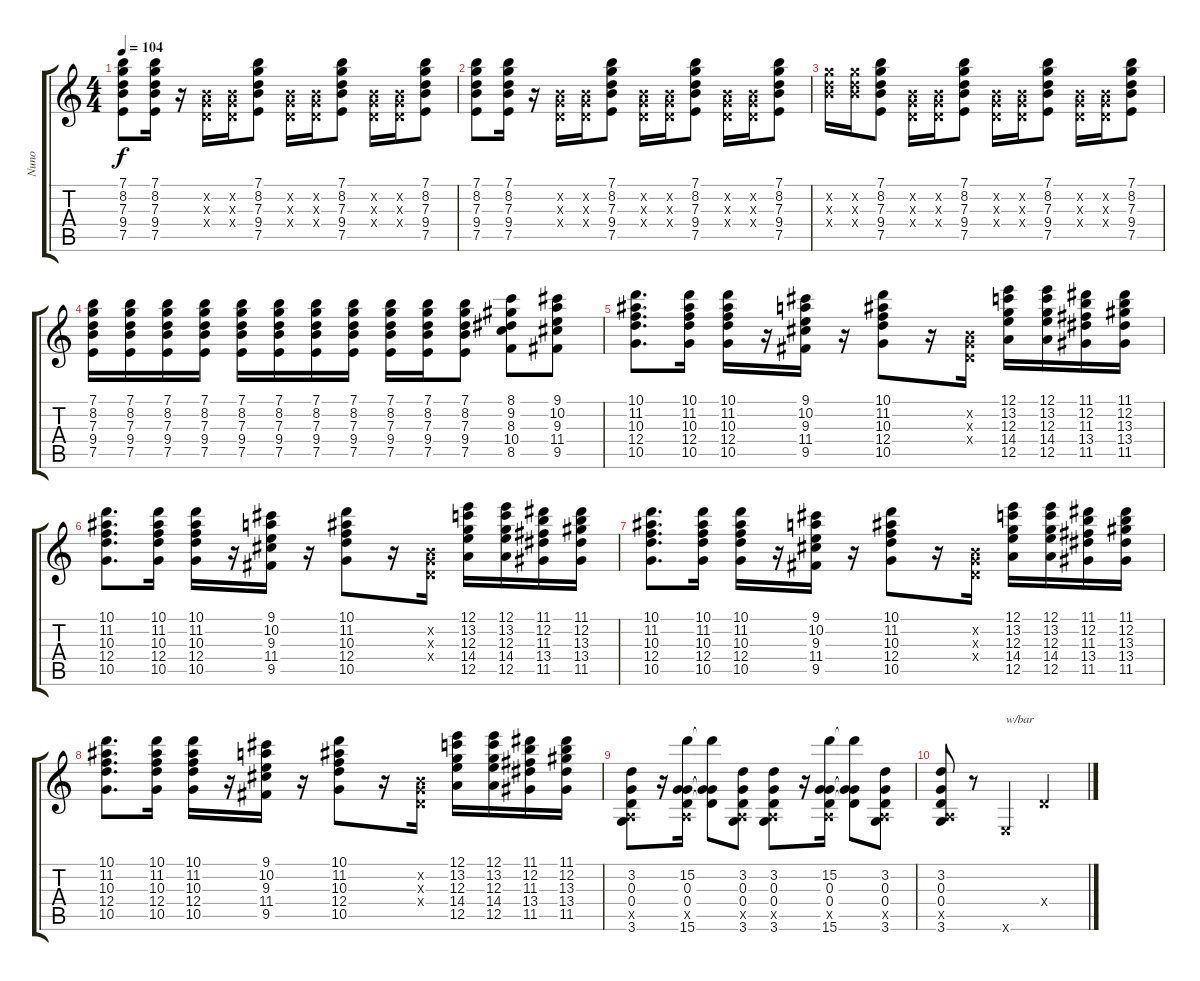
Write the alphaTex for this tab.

\track ("Nuno" "Nuno") {instrument distortionguitar}
\staff {score tabs}
\tuning (E4 B3 G3 D3 A2 E2) {hide}
\ts (4 4)
\tempo 104
\clef g2
\ks c
(7.1 8.2 7.3 9.4 7.5).8{dy f} (7.1 8.2 7.3 9.4 7.5).16 r.16 (0.2{x} 0.3{x} 0.4{x}).16 (0.2{x} 0.3{x} 0.4{x}).16 (7.1 8.2 7.3 9.4 7.5).8 (0.2{x} 0.3{x} 0.4{x}).16 (0.2{x} 0.3{x} 0.4{x}).16 (7.1 8.2 7.3 9.4 7.5).8 (0.2{x} 0.3{x} 0.4{x}).16 (0.2{x} 0.3{x} 0.4{x}).16 (7.1 8.2 7.3 9.4 7.5).8 |
(7.1 8.2 7.3 9.4 7.5).8 (7.1 8.2 7.3 9.4 7.5).16 r.16 (0.2{x} 0.3{x} 0.4{x}).16 (0.2{x} 0.3{x} 0.4{x}).16 (7.1 8.2 7.3 9.4 7.5).8 (0.2{x} 0.3{x} 0.4{x}).16 (0.2{x} 0.3{x} 0.4{x}).16 (7.1 8.2 7.3 9.4 7.5).8 (0.2{x} 0.3{x} 0.4{x}).16 (0.2{x} 0.3{x} 0.4{x}).16 (7.1 8.2 7.3 9.4 7.5).8 |
(8.2{x} 7.3{x} 9.4{x}).16 (8.2{x} 7.3{x} 9.4{x}).16 (7.1 8.2 7.3 9.4 7.5).8 (0.2{x} 0.3{x} 0.4{x}).16 (0.2{x} 0.3{x} 0.4{x}).16 (7.1 8.2 7.3 9.4 7.5).8 (0.2{x} 0.3{x} 0.4{x}).16 (0.2{x} 0.3{x} 0.4{x}).16 (7.1 8.2 7.3 9.4 7.5).8 (0.2{x} 0.3{x} 0.4{x}).16 (0.2{x} 0.3{x} 0.4{x}).16 (7.1 8.2 7.3 9.4 7.5).8 |
(7.1 8.2 7.3 9.4 7.5).16 (7.1 8.2 7.3 9.4 7.5).16 (7.1 8.2 7.3 9.4 7.5).16 (7.1 8.2 7.3 9.4 7.5).16 (7.1 8.2 7.3 9.4 7.5).16 (7.1 8.2 7.3 9.4 7.5).16 (7.1 8.2 7.3 9.4 7.5).16 (7.1 8.2 7.3 9.4 7.5).16 (7.1 8.2 7.3 9.4 7.5).16 (7.1 8.2 7.3 9.4 7.5).16 (7.1 8.2 7.3 9.4 7.5).8 (8.1 9.2 8.3 10.4 8.5).8 (9.1 10.2 9.3 11.4 9.5).8 |
(10.1 11.2 10.3 12.4 10.5).8{d} (10.1 11.2 10.3 12.4 10.5).16 (10.1 11.2 10.3 12.4 10.5).16 r.16 (9.1 10.2 9.3 11.4 9.5).16 r.16 (10.1 11.2 10.3 12.4 10.5).8 r.16 (0.2{x} 0.3{x} 0.4{x}).16 (12.1 13.2 12.3 14.4 12.5).16 (12.1 13.2 12.3 14.4 12.5).16 (11.1 12.2 11.3 13.4 11.5).16 (11.1 12.2 13.3 13.4 11.5).16 |
(10.1 11.2 10.3 12.4 10.5).8{d} (10.1 11.2 10.3 12.4 10.5).16 (10.1 11.2 10.3 12.4 10.5).16 r.16 (9.1 10.2 9.3 11.4 9.5).16 r.16 (10.1 11.2 10.3 12.4 10.5).8 r.16 (0.2{x} 0.3{x} 0.4{x}).16 (12.1 13.2 12.3 14.4 12.5).16 (12.1 13.2 12.3 14.4 12.5).16 (11.1 12.2 11.3 13.4 11.5).16 (11.1 12.2 13.3 13.4 11.5).16 |
(10.1 11.2 10.3 12.4 10.5).8{d} (10.1 11.2 10.3 12.4 10.5).16 (10.1 11.2 10.3 12.4 10.5).16 r.16 (9.1 10.2 9.3 11.4 9.5).16 r.16 (10.1 11.2 10.3 12.4 10.5).8 r.16 (0.2{x} 0.3{x} 0.4{x}).16 (12.1 13.2 12.3 14.4 12.5).16 (12.1 13.2 12.3 14.4 12.5).16 (11.1 12.2 11.3 13.4 11.5).16 (11.1 12.2 13.3 13.4 11.5).16 |
(10.1 11.2 10.3 12.4 10.5).8{d} (10.1 11.2 10.3 12.4 10.5).16 (10.1 11.2 10.3 12.4 10.5).16 r.16 (9.1 10.2 9.3 11.4 9.5).16 r.16 (10.1 11.2 10.3 12.4 10.5).8 r.16 (0.2{x} 0.3{x} 0.4{x}).16 (12.1 13.2 12.3 14.4 12.5).16 (12.1 13.2 12.3 14.4 12.5).16 (11.1 12.2 11.3 13.4 11.5).16 (11.1 12.2 13.3 13.4 11.5).16 |
(3.2 0.3 0.4 0.5{x} 3.6).8 r.16 (15.2 0.3 0.4 0.5{x} 15.6).16 (15.2{t} 0.3{t} 0.4{t} 15.6{t}).8 (3.2 0.3 0.4 0.5{x} 3.6).8 (3.2 0.3 0.4 0.5{x} 3.6).8 r.16 (15.2 0.3 0.4 0.5{x} 15.6).16 (15.2{t} 0.3{t} 0.4{t} 15.6{t}).8 (3.2 0.3 0.4 0.5{x} 3.6).8 |
(3.2 0.3 0.4 0.5{x} 3.6).8 r.8 0.6{x}.4{txt "w/bar"} 0.4{x}.2
